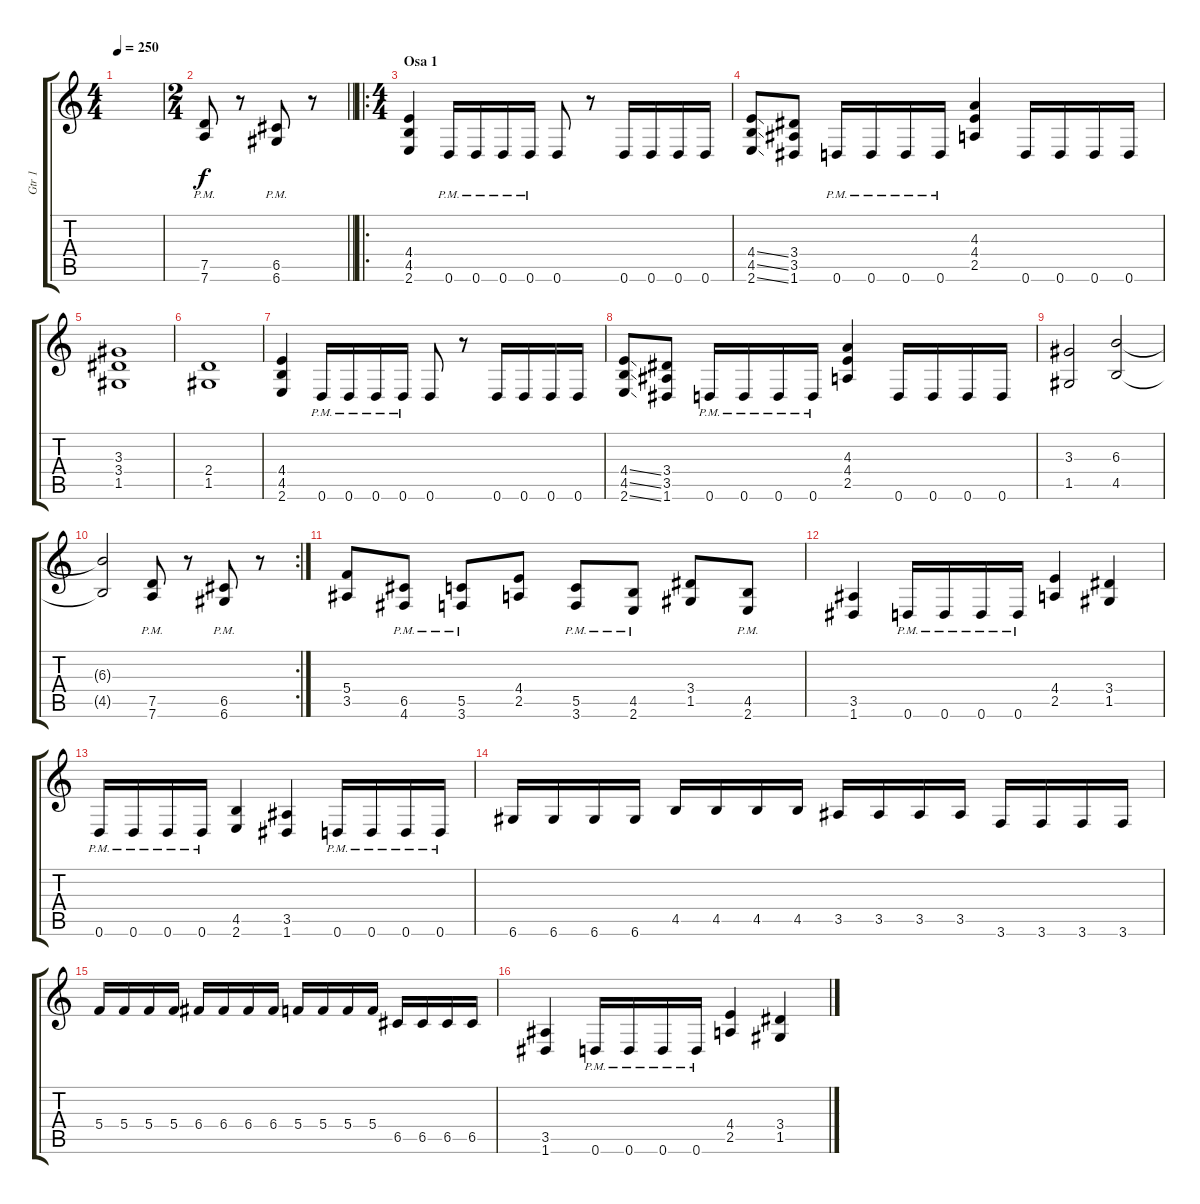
\track ("Gtr 1" "Gtr 1") {instrument distortionguitar}
\staff {score tabs}
\tuning (D4 A3 F3 C3 G2 D2) {hide}
\ts (4 4)
\tempo 250
\clef g2
\ks c
|
\ts (2 4)
\barLineRight lightlight
(7.5{pm} 7.6{pm}).8 r.8 (6.5{pm} 6.6{pm}).8 r.8 |
\ro
\ts (4 4)
\section ("" "Osa 1")
(4.4 4.5 2.6).4 0.6{pm}.16 0.6{pm}.16 0.6{pm}.16 0.6{pm}.16 0.6.8 r.8 0.6.16 0.6.16 0.6.16 0.6.16 |
(4.4{ss} 4.5{ss} 2.6{ss}).8 (3.4 3.5 1.6).8 0.6{pm}.16 0.6{pm}.16 0.6{pm}.16 0.6{pm}.16 (4.3 4.4 2.5).4 0.6.16 0.6.16 0.6.16 0.6.16 |
(3.3 3.4 1.5).1 |
(2.4 1.5).1 |
(4.4 4.5 2.6).4 0.6{pm}.16 0.6{pm}.16 0.6{pm}.16 0.6{pm}.16 0.6.8 r.8 0.6.16 0.6.16 0.6.16 0.6.16 |
(4.4{ss} 4.5{ss} 2.6{ss}).8 (3.4 3.5 1.6).8 0.6{pm}.16 0.6{pm}.16 0.6{pm}.16 0.6{pm}.16 (4.3 4.4 2.5).4 0.6.16 0.6.16 0.6.16 0.6.16 |
(3.3 1.5).2 (6.3 4.5).2 |
\rc 2
(6.3{t} 4.5{t}).2 (7.5 7.6{pm}).8 r.8 (6.5 6.6{pm}).8 r.8 |
(5.4 3.5).8 (6.5{pm} 4.6{pm}).8 (5.5{pm} 3.6{pm}).8 (4.4 2.5).8 (5.5{pm} 3.6{pm}).8 (4.5{pm} 2.6{pm}).8 (3.4 1.5).8 (4.5{pm} 2.6{pm}).8 |
(3.5 1.6).4 0.6{pm}.16 0.6{pm}.16 0.6{pm}.16 0.6{pm}.16 (4.4 2.5).4 (3.4 1.5).4 |
0.6{pm}.16 0.6{pm}.16 0.6{pm}.16 0.6{pm}.16 (4.5 2.6).4 (3.5 1.6).4 0.6{pm}.16 0.6{pm}.16 0.6{pm}.16 0.6{pm}.16 |
6.6.16 6.6.16 6.6.16 6.6.16 4.5.16 4.5.16 4.5.16 4.5.16 3.5.16 3.5.16 3.5.16 3.5.16 3.6.16 3.6.16 3.6.16 3.6.16 |
5.4.16 5.4.16 5.4.16 5.4.16 6.4.16 6.4.16 6.4.16 6.4.16 5.4.16 5.4.16 5.4.16 5.4.16 6.5.16 6.5.16 6.5.16 6.5.16 |
(3.5 1.6).4 0.6{pm}.16 0.6{pm}.16 0.6{pm}.16 0.6{pm}.16 (4.4 2.5).4 (3.4 1.5).4
